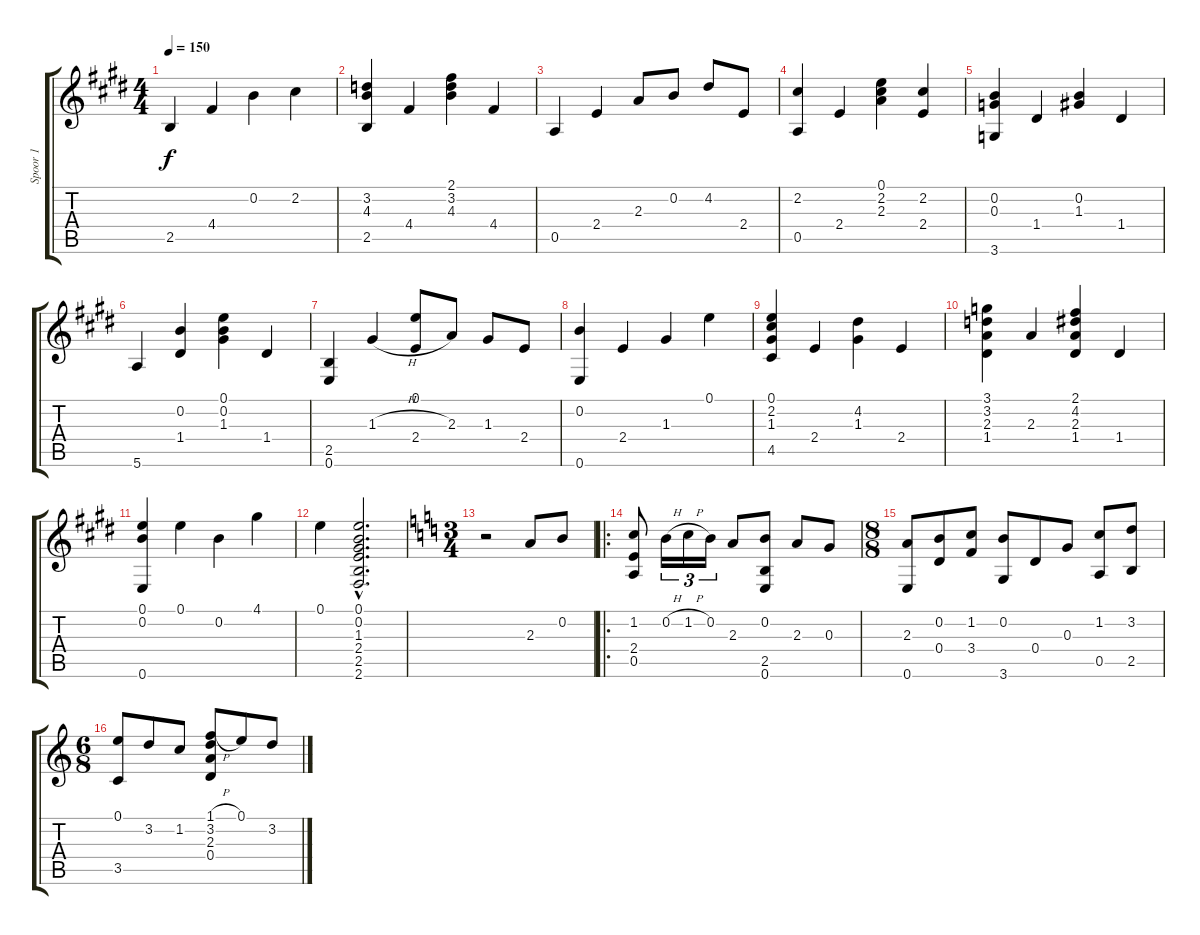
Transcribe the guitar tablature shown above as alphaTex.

\track ("Spoor 1" "Spoor 1") {instrument acousticguitarnylon}
\staff {score tabs}
\tuning (E4 B3 G3 D3 A2 E2) {hide}
\ts (4 4)
\tempo 150
\clef g2
\ks e
2.5.4{dy f} 4.4.4 0.2.4 2.2.4 |
(3.2 4.3 2.5).4 4.4.4 (2.1 3.2 4.3).4 4.4.4 |
0.5.4 2.4.4 2.3.8 0.2.8 4.2.8 2.4.8 |
(2.2 0.5).4 2.4.4 (0.1 2.2 2.3).4 (2.2 2.4).4 |
(0.2 0.3 3.6).4 1.4.4 (0.2 1.3).4 1.4.4 |
5.6.4 (0.2 1.4).4 (0.1 0.2 1.3).4 1.4.4 |
(2.5 0.6).4 1.3{h}.4 (0.1 2.4).8 2.3.8 1.3.8 2.4.8 |
(0.2 0.6).4 2.4.4 1.3.4 0.1.4 |
(0.1 2.2 1.3 4.5).4 2.4.4 (4.2 1.3).4 2.4.4 |
(3.1 3.2 2.3 1.4).4 2.3.4 (2.1 4.2 2.3 1.4).4 1.4.4 |
(0.1 0.2 0.6).4 0.1.4 0.2.4 4.1.4 |
0.1.4 (0.1{hac} 0.2{hac} 1.3{hac} 2.4{hac} 2.5{hac} 2.6{hac}).2{d} |
\ts (3 4)
\ks c
r.2 2.3.8 0.2.8 |
\ro
(1.2 2.4 0.5).8 0.2{h}.16{tu (3 2)} 1.2{h}.16{tu (3 2)} 0.2.16{tu (3 2)} 2.3.8 (0.2 2.5 0.6).8 2.3.8 0.3.8 |
\ts (8 8)
(2.3 0.6).8 (0.2 0.4).8 (1.2 3.4).8 (0.2 3.6).8 0.4.8 0.3.8 (1.2 0.5).8 (3.2 2.5).8 |
\ts (6 8)
(0.1 3.5).8 3.2.8 1.2.8 (1.1{h} 3.2 2.3 0.4).8 0.1.8 3.2.8
